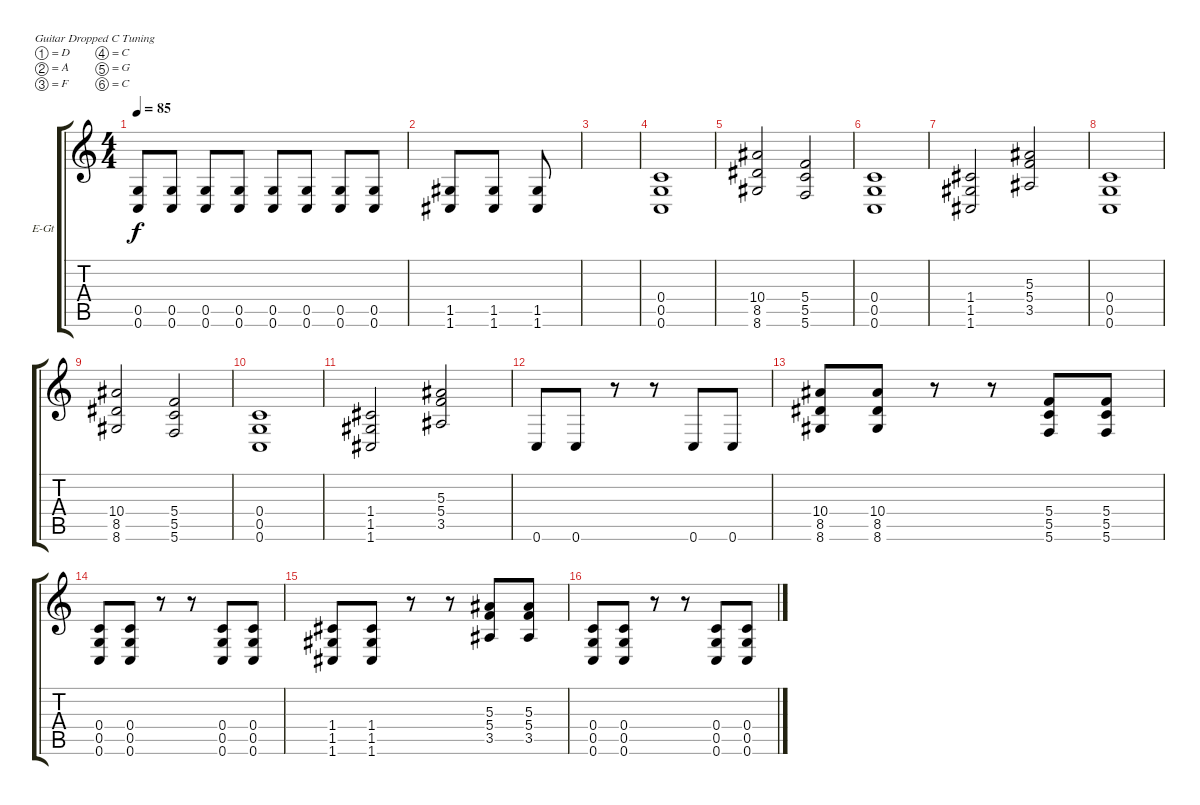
\defaultSystemsLayout 4
\bracketExtendMode groupsimilarinstruments
\firstSystemTrackNameOrientation horizontal
\otherSystemsTrackNameOrientation horizontal
\track ("Barry Stock" "E-Gt") {instrument distortionguitar}
\staff {score tabs}
\tuning (D4 A3 F3 C3 G2 C2)
\ts (4 4)
\tempo 85
\clef g2
\ks c
(0.6 0.5).8{dy f} (0.6 0.5).8 (0.6 0.5).8 (0.6 0.5).8 (0.6 0.5).8 (0.6 0.5).8 (0.6 0.5).8 (0.6 0.5).8 |
(1.6 1.5).8 (1.5 1.6).8 (1.6 1.5).8 |
|
(0.6 0.5 0.4).1 |
(10.4 8.5 8.6).2 (5.6 5.5 5.4).2 |
(0.6 0.5 0.4).1 |
(1.4 1.5 1.6).2 (3.5 5.4 5.3).2 |
(0.6 0.5 0.4).1 |
(10.4 8.5 8.6).2 (5.6 5.5 5.4).2 |
(0.6 0.5 0.4).1 |
(1.4 1.5 1.6).2 (3.5 5.4 5.3).2 |
0.6.8 0.6.8 r.8 r.8 0.6.8 0.6.8 |
(8.6 8.5 10.4).8 (8.5 8.6 10.4).8 r.8 r.8 (5.4 5.5 5.6).8 (5.6 5.5 5.4).8 |
(0.6 0.5 0.4).8 (0.4 0.5 0.6).8 r.8 r.8 (0.6 0.5 0.4).8 (0.4 0.5 0.6).8 |
(1.6 1.5 1.4).8 (1.5 1.6 1.4).8 r.8 r.8 (5.4 3.5 5.3).8 (5.4 3.5 5.3).8 |
(0.6 0.5 0.4).8 (0.4 0.5 0.6).8 r.8 r.8 (0.6 0.5 0.4).8 (0.4 0.5 0.6).8
